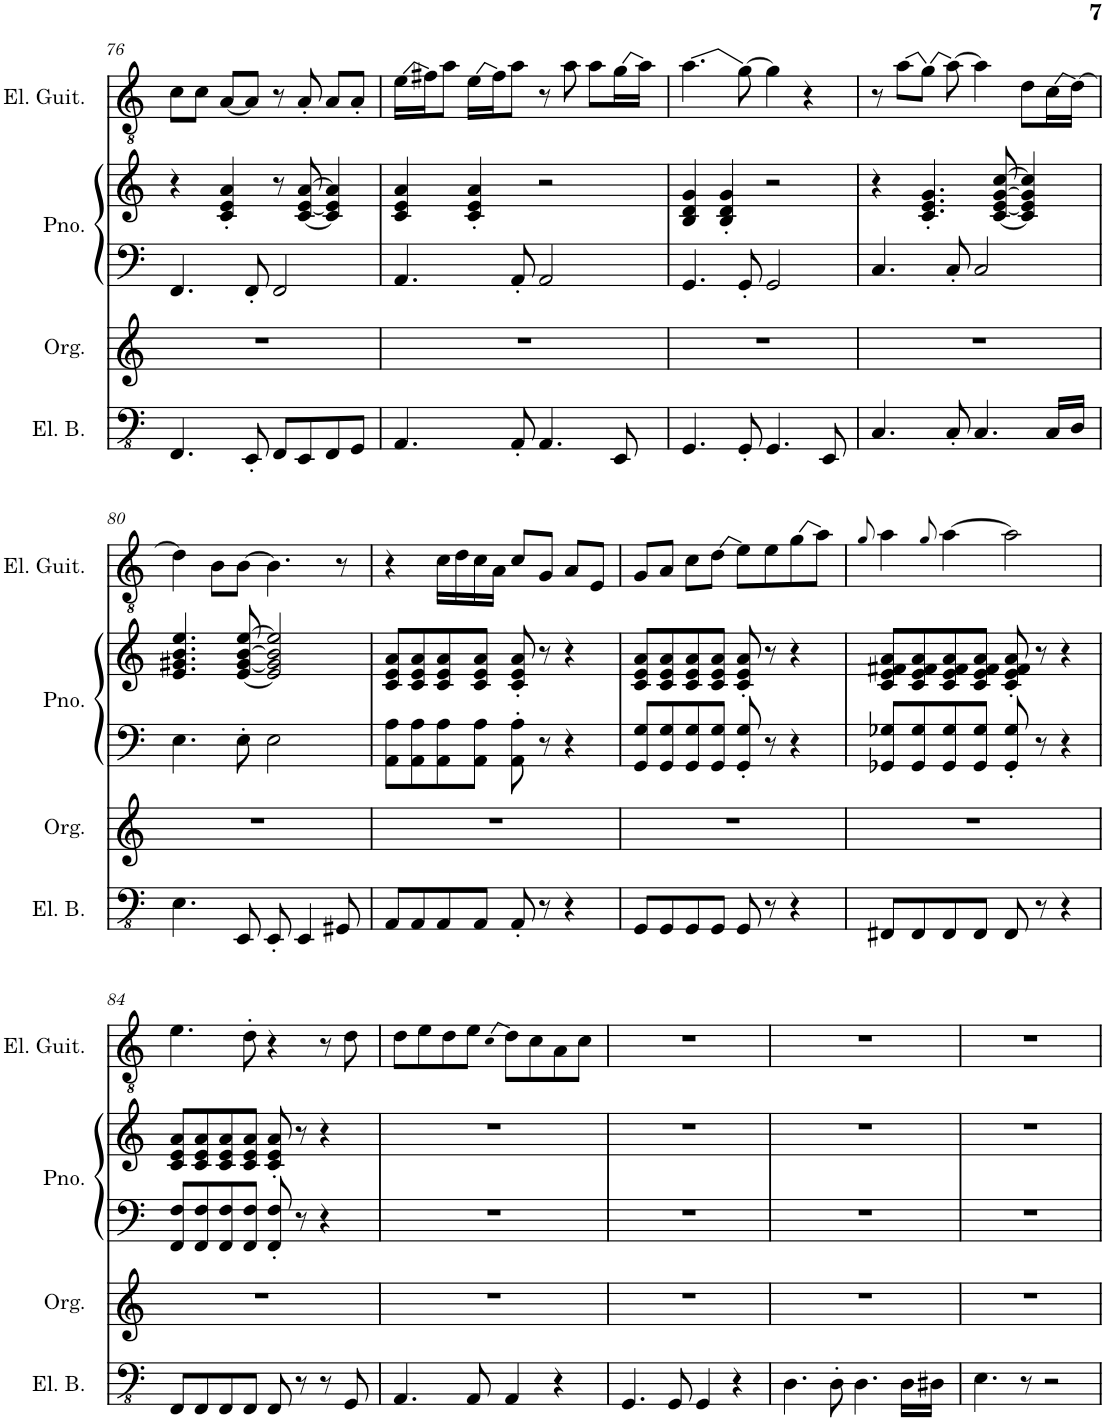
**kern	**kern	**kern	**kern	**kern
*part4	*part3	*part2	*part2	*part1
*staff5	*staff4	*staff3	*staff2	*staff1
*I"5-str. Electric Bass	*I"Organ	*I"Piano	*	*I"Electric Guitar
*I'El. B.	*I'Org.	*I'Pno.	*	*I'El. Guit.
!!LO:PB:g=z
*clefFv4	*clefG2	*clefF4	*clefG2	*clefGv2
*k[]	*k[]	*k[]	*k[]	*k[]
*M4/4	*M4/4	*M4/4	*M4/4	*M4/4
=76	=76	=76	=76	=76
4.FFF/	1r	4.FF/	4r	8c\L
.	.	.	.	8c\J
.	.	.	4c/' 4e/' 4a/'	[8A/L
8EEE'/	.	8FF'/	.	8A/J]
8FFF/L	.	2FF/	8r	8r
8EEE/	.	.	[8c/ [8e/ [8a/	8A'/
8FFF/	.	.	4c/] 4e/] 4a/]	8A/L
8GGG/J	.	.	.	8A'/J
=77	=77	=77	=77	=77
4.AAA/	1r	4.AA/	4c/ 4e/ 4a/	16e\LL
.	.	.	.	16f#X\J
.	.	.	.	8a\J
.	.	.	4c/' 4e/' 4a/'	16e\LL
.	.	.	.	16f#\J
8AAA'/	.	8AA'/	.	8a\J
4.AAA/	.	2AA/	2r	8r
.	.	.	.	8a\
.	.	.	.	8a\L
8EEE/	.	.	.	16g\L
.	.	.	.	16a\JJ
=78	=78	=78	=78	=78
4.GGG/	1r	4.GG/	4B/ 4d/ 4g/	4.a\
.	.	.	4B/' 4d/' 4g/'	.
8GGG'/	.	8GG'/	.	[8g\
4.GGG/	.	2GG/	2r	4g\]
.	.	.	.	4r
8EEE/	.	.	.	.
=79	=79	=79	=79	=79
4.CC/	1r	4.C/	4r	8r
.	.	.	.	8a\L
.	.	.	4.c/' 4.e/' 4.g/'	8g\J
8CC'/	.	8C'/	.	[8a\
4.CC/	.	2C/	.	4a\]
.	.	.	[8c/ [8e/ [8g/ [8cc/	.
.	.	.	4c/] 4e/] 4g/] 4cc/]	8d\L
16CC/LL	.	.	.	16c\L
16DD/JJ	.	.	.	[16d\JJ
!!LO:LB:g=z
=80	=80	=80	=80	=80
4.EE\	1r	4.E\	4.e/ 4.g#X/ 4.b/ 4.ee/	4d\]
.	.	.	.	8B\L
8EEE/	.	8E'\	[8e/ [8g#/ [8b/ [8ee/	[8B\J
8EEE'/	.	2E\	2e/] 2g#/] 2b/] 2ee/]	4.B\]
4EEE/	.	.	.	.
8GGG#X/	.	.	.	8r
=81	=81	=81	=81	=81
8AAA/L	1r	8AA\ 8A\L	8c/ 8e/ 8a/L	4r
8AAA/	.	8AA\ 8A\	8c/ 8e/ 8a/	.
8AAA/	.	8AA\ 8A\	8c/ 8e/ 8a/	16c\LL
.	.	.	.	16d\
8AAA/J	.	8AA\ 8A\J	8c/ 8e/ 8a/J	16c\
.	.	.	.	16A\JJ
8AAA'/	.	8AA\' 8A\'	8c/' 8e/' 8a/'	8c/L
8r	.	8r	8r	8G/J
4r	.	4r	4r	8A/L
.	.	.	.	8E/J
=82	=82	=82	=82	=82
8GGG/L	1r	8GG/ 8G/L	8c/ 8e/ 8a/L	8G/L
8GGG/	.	8GG/ 8G/	8c/ 8e/ 8a/	8A/J
8GGG/	.	8GG/ 8G/	8c/ 8e/ 8a/	8c\L
8GGG/J	.	8GG/ 8G/J	8c/ 8e/ 8a/J	8d\J
8GGG/	.	8GG/' 8G/'	8c/' 8e/' 8a/'	8e\L
8r	.	8r	8r	8e\
4r	.	4r	4r	8g\
.	.	.	.	8a\J
=83	=83	=83	=83	=83
.	.	.	.	8qg/
8FFF#X/L	1r	8GG-X/ 8G-X/L	8c/ 8e/ 8f#X/ 8a/L	4a\
8FFF#/	.	8GG-/ 8G-/	8c/ 8e/ 8f#/ 8a/	.
.	.	.	.	8qg/
8FFF#/	.	8GG-/ 8G-/	8c/ 8e/ 8f#/ 8a/	[4a\
8FFF#/J	.	8GG-/ 8G-/J	8c/ 8e/ 8f#/ 8a/J	.
8FFF#/	.	8GG-/' 8G-/'	8c/' 8e/' 8f#/' 8a/'	2a\]
8r	.	8r	8r	.
4r	.	4r	4r	.
!!LO:LB:g=z
=84	=84	=84	=84	=84
8FFF/L	1r	8FF/ 8F/L	8c/ 8e/ 8a/L	4.e\
8FFF/	.	8FF/ 8F/	8c/ 8e/ 8a/	.
8FFF/	.	8FF/ 8F/	8c/ 8e/ 8a/	.
8FFF/J	.	8FF/ 8F/J	8c/ 8e/ 8a/J	8d'\
8FFF/	.	8FF/' 8F/'	8c/' 8e/' 8a/'	4r
8r	.	8r	8r	.
8r	.	4r	4r	8r
8GGG/	.	.	.	8d\
=85	=85	=85	=85	=85
4.AAA/	1r	1r	1r	8d\L
.	.	.	.	8e\
.	.	.	.	8d\
8AAA/	.	.	.	8e\J
.	.	.	.	qc
4AAA/	.	.	.	8d\L
.	.	.	.	8c\
4r	.	.	.	8A\
.	.	.	.	8c\J
=86	=86	=86	=86	=86
4.GGG/	1r	1r	1r	1r
8GGG/	.	.	.	.
4GGG/	.	.	.	.
4r	.	.	.	.
=87	=87	=87	=87	=87
4.DD\	1r	1r	1r	1r
8DD'\	.	.	.	.
4.DD\	.	.	.	.
16DD\LL	.	.	.	.
16DD#X\JJ	.	.	.	.
=88	=88	=88	=88	=88
4.EE\	1r	1r	1r	1r
8r	.	.	.	.
2r	.	.	.	.
=	=	=	=	=
*-	*-	*-	*-	*-
